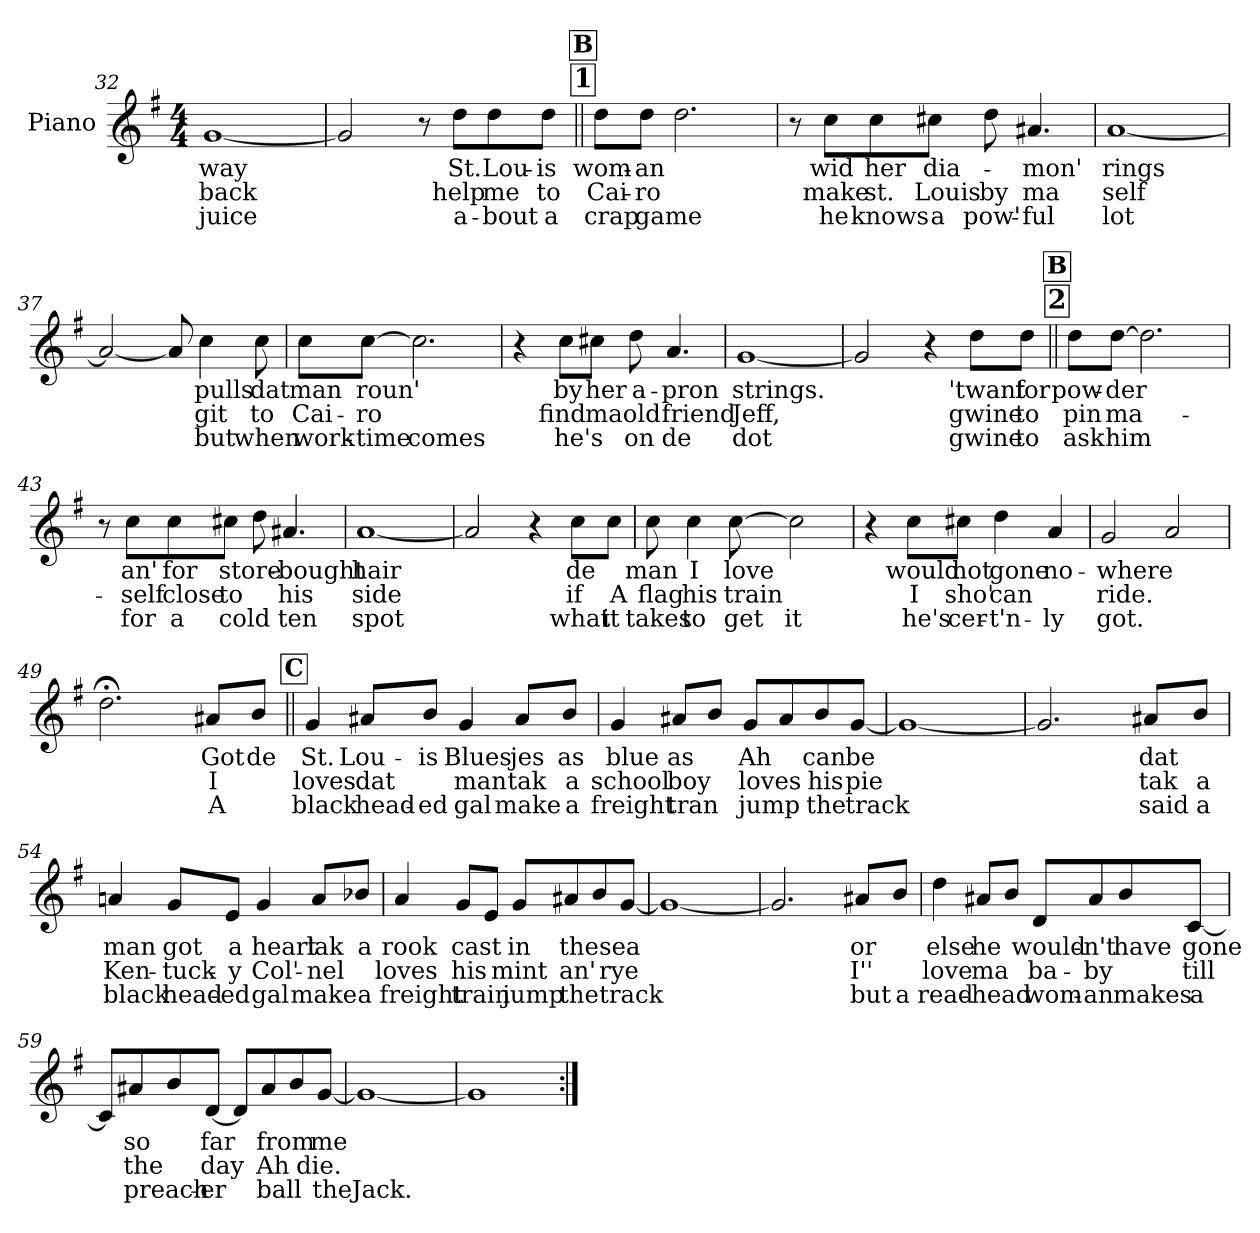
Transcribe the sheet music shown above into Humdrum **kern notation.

**kern	**text	**text	**text
*part1	*part1	*part1	*part1
*staff1	*staff1	*staff1	*staff1
*I"Piano	*	*	*
*I'Pno.	*	*	*
*clefG2	*	*	*
*k[f#]	*	*	*
*M4/4	*	*	*
=32	=32	=32	=32
[1g	-way	back	juice
=33	=33	=33	=33
2g/]	.	.	.
8r	.	.	.
8dd\L	St.	help	a-
8dd\	Lou-	me	-bout
8dd\J	-is	to	a
!!LO:PB:g=z
!!LO:REH:place=s1:a:t=1
!!LO:REH:place=s1:a:fs=14:t=B
=34||	=34||	=34||	=34||
8dd\L	wom-	Cai-	crap
8dd\J	-an	-ro	game
2.dd\	.	.	.
=35	=35	=35	=35
8r	.	.	.
8cc\L	wid	make	he
8cc\	her	st.	knows
8cc#X\J	dia-	Louis	a
8dd\	.	by	pow'-
4.a#X/	-mon'	ma	-ful
=36	=36	=36	=36
[1a	rings	self	lot
=37	=37	=37	=37
2a/_	.	.	.
8a/]	.	.	.
4cc\	pulls	git	but
8cc\	dat	to	when
!!LO:LB:g=z
=38	=38	=38	=38
8cc\L	man	Cai-	work-
[8cc\J	roun'	-ro	-time
2.cc\]	.	.	comes
=39	=39	=39	=39
4r	.	.	.
8cc\L	by	find	he's
8cc#X\J	her	ma	.
8dd\	a-	old	on
4.a/	-pron	friend	de
=40	=40	=40	=40
[1g	strings.	Jeff,	dot
=41	=41	=41	=41
2g/]	.	.	.
4r	.	.	.
8dd\L	'twant	gwine	gwine
8dd\J	for	to	to
!!LO:LB:g=z
!!LO:REH:place=s1:a:t=2
!!LO:REH:place=s1:a:fs=14:t=B
=42||	=42||	=42||	=42||
8dd\L	pow-	pin	ask
[8dd\J	-der	ma-	him
2.dd\]	.	.	.
=43	=43	=43	=43
8r	.	.	.
8cc\L	an'	-self	for
8cc\	for	close	a
8cc#X\J	store-	to	cold
8dd\	.	.	.
4.a#X/	-bought	his	ten
=44	=44	=44	=44
[1a	hair	side	spot
=45	=45	=45	=45
2a/]	.	.	.
4r	.	.	.
8cc\L	de	if	what
8cc\J	.	A	it
!!LO:LB:g=z
=46	=46	=46	=46
8cc\	man	flag	takes
4cc\	I	his	to
[8cc\	love	train	get
2cc\]	.	.	it
=47	=47	=47	=47
4r	.	.	.
8cc\L	would	I	he's
8cc#X\J	not	sho'	cer-
4dd\	gone	can	-t'n-
4a/	no-	.	-ly
=48	=48	=48	=48
2g/	-where	ride.	got.
2a/	.	.	.
=49	=49	=49	=49
2.dd;<\	.	.	.
8a#X/L	Got	I	A
8b/J	de	.	.
!!LO:LB:g=z
!!LO:REH:place=s1:a:fs=14:t=C
=50||	=50||	=50||	=50||
4g/	St.	loves	black
8a#X/L	Lou-	dat	head-
8b/J	-is	.	-ed
4g/	Blues	man	gal
8a#/L	jes	tak	make
8b/J	as	a	a
=51	=51	=51	=51
4g/	blue	school	freight
8a#X/L	as	boy	tran
8b/J	.	.	.
8g/L	Ah	loves	jump
8a#/	.	.	.
8b/	can	his	the
[8g/J	be	pie	track
=52	=52	=52	=52
1g_	.	.	.
=53	=53	=53	=53
2.g/]	.	.	.
8a#X/L	dat	tak	said
8b/J	.	a	a
!!LO:LB:g=z
=54	=54	=54	=54
4an/	man	Ken-	black
8g/L	got	-tuck-	head-
8e/J	a	-y	-ed
4g/	heart	Col'-	gal
8a/L	lak	-nel	make
8b-X/J	a	.	a
=55	=55	=55	=55
4a/	rook	loves	freight
8g/L	cast	his	train
8e/J	.	.	.
8g/L	in	mint	jump
8a#X/	the	an'	the
8b/	.	.	.
[8g/J	sea	rye	track
=56	=56	=56	=56
1g_	.	.	.
=57	=57	=57	=57
2.g/]	.	.	.
8a#X/L	or	I''	but
8b/J	.	.	a
!!LO:LB:g=z
=58	=58	=58	=58
4dd\	else	love	read-
8a#X/L	he	ma	-head
8b/J	.	.	.
8d/L	would-	ba-	wom-
8a#/	-n't	-by	-an
8b/	have	.	makes
[8c/J	gone	till	a
=59	=59	=59	=59
8c/L]	.	.	.
8a#X/	so	the	preach-
8b/	.	.	.
[8d/J	far	day	-er
8d/L]	.	.	.
8a#/	from	Ah	ball
8b/	.	.	.
[8g/J	me	die.	the
=60	=60	=60	=60
1g_	.	.	Jack.
=61	=61	=61	=61
1g]	.	.	.
=:|!	=:|!	=:|!	=:|!
*-	*-	*-	*-
